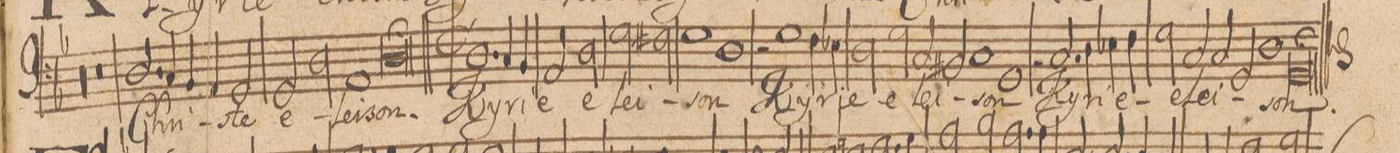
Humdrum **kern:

**kern	**text
*I"BASSVS.	*
*clefF4	*
*k[b-]	*
*met(C|)	*
*M2/1	*
00r	.
=13-	=13-
=14-	=14-
0r	.
=15-	=15-
2.D/	Chri-
4C/	.
4BB-/	.
4AA/	.
2GG/	-ste
=16-	=16-
2GG/	e-
2D\	.
1AA	-lei-
=17-	=17-
0Dl;	-son.
=18||	=18||
*M2/1	*
*met(C|)	*
1.D	Ky-
4C/	-ri-
4BB-/	.
=19-	=19-
2AA/	-e
2D\	e-
2G\	-lei-
2F#X\	.
=20-	=20-
1G	-son
1D	.
=21-	=21-
2r	.
1G	Ky-
4Fny\	-ri-
4E-X\	.
=22-	=22-
2D\	-e
2G\	e-
2C/	-lei-
2BB#X/	.
=23-	=23-
1C	.
1GG	-son
=24-	=24-
2rC	.
2.C/	Ky-
4D\	-ri-
4E-X\	-e
4F\	.
=25-	=25-
2G\	e-
2C/	-le-
2C/	-i-
2GG/	.
=26-	=26-
1D	.
0GGl;	-son.
==	==
*-	*-
